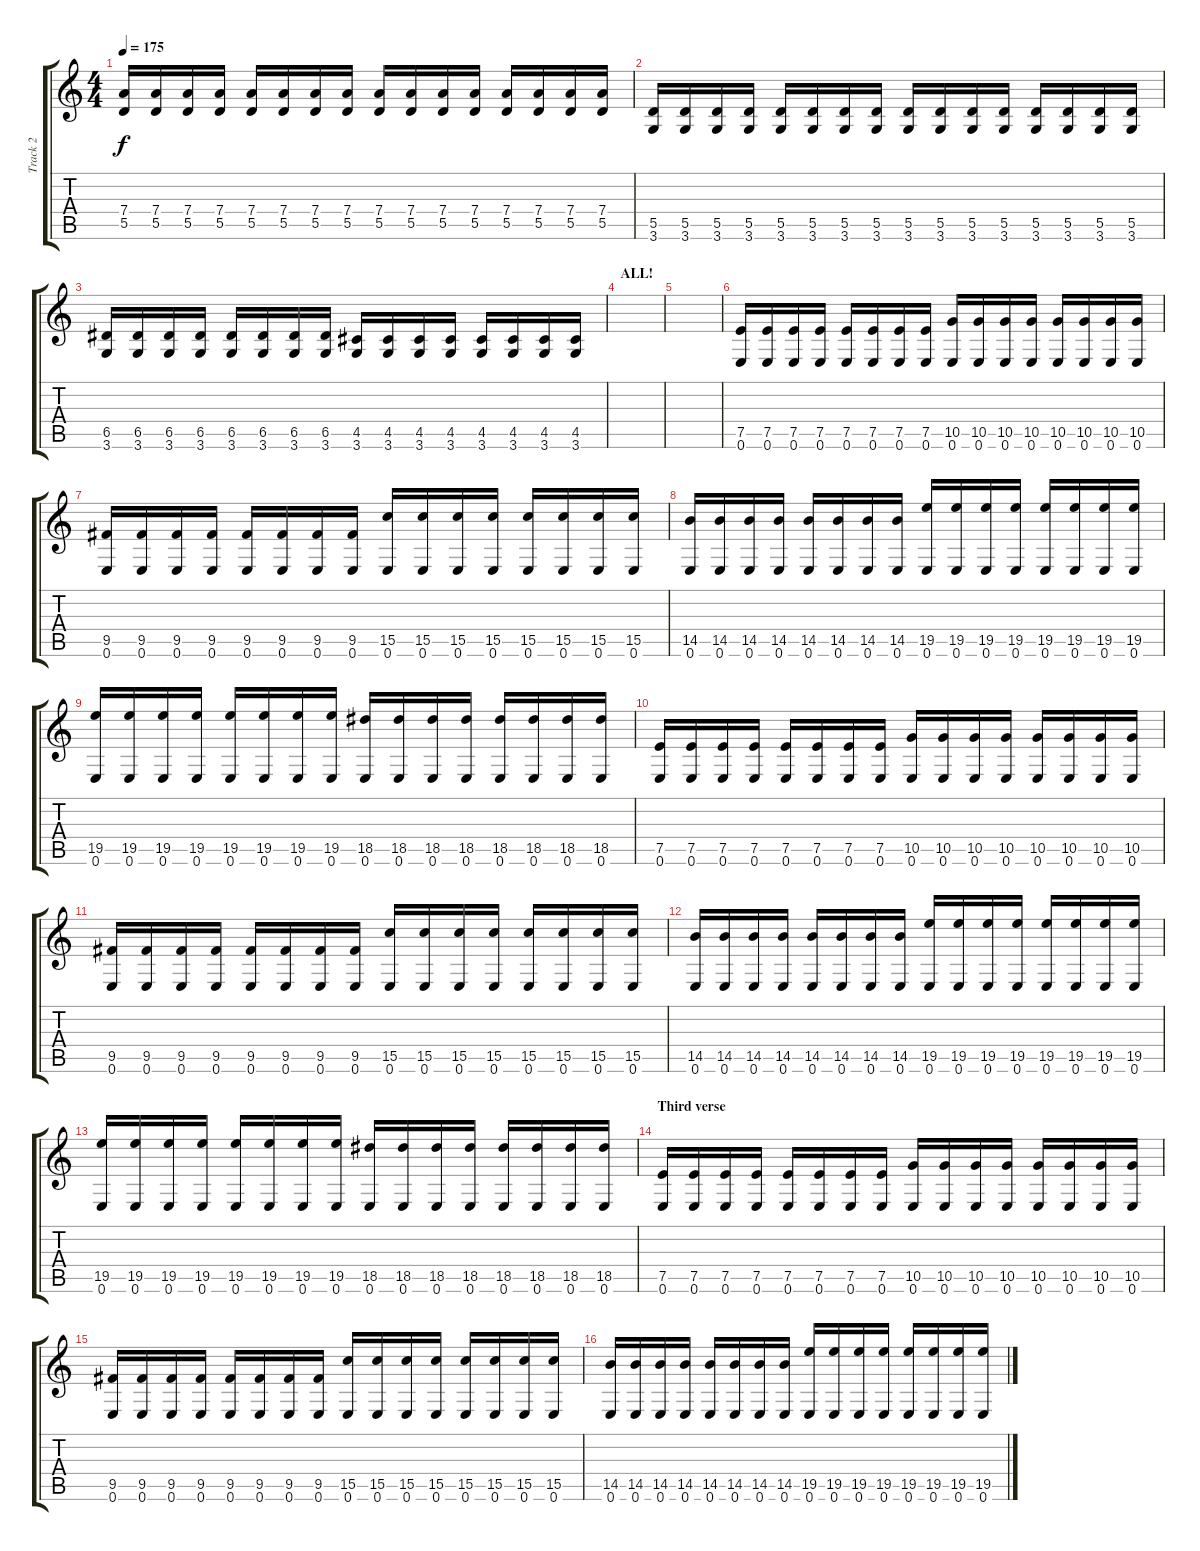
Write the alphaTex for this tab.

\track ("Track 2" "Track 2") {instrument distortionguitar}
\staff {score tabs}
\tuning (E4 B3 G3 D3 A2 E2) {hide}
\ts (4 4)
\tempo 175
\clef g2
\ks c
(7.4 5.5).16{dy f} (7.4 5.5).16 (7.4 5.5).16 (7.4 5.5).16 (7.4 5.5).16 (7.4 5.5).16 (7.4 5.5).16 (7.4 5.5).16 (7.4 5.5).16 (7.4 5.5).16 (7.4 5.5).16 (7.4 5.5).16 (7.4 5.5).16 (7.4 5.5).16 (7.4 5.5).16 (7.4 5.5).16 |
(5.5 3.6).16 (5.5 3.6).16 (5.5 3.6).16 (5.5 3.6).16 (5.5 3.6).16 (5.5 3.6).16 (5.5 3.6).16 (5.5 3.6).16 (5.5 3.6).16 (5.5 3.6).16 (5.5 3.6).16 (5.5 3.6).16 (5.5 3.6).16 (5.5 3.6).16 (5.5 3.6).16 (5.5 3.6).16 |
(6.5 3.6).16 (6.5 3.6).16 (6.5 3.6).16 (6.5 3.6).16 (6.5 3.6).16 (6.5 3.6).16 (6.5 3.6).16 (6.5 3.6).16 (4.5 3.6).16 (4.5 3.6).16 (4.5 3.6).16 (4.5 3.6).16 (4.5 3.6).16 (4.5 3.6).16 (4.5 3.6).16 (4.5 3.6).16 |
\section ("" "ALL!")
|
|
(7.5 0.6).16 (7.5 0.6).16 (7.5 0.6).16 (7.5 0.6).16 (7.5 0.6).16 (7.5 0.6).16 (7.5 0.6).16 (7.5 0.6).16 (10.5 0.6).16 (10.5 0.6).16 (10.5 0.6).16 (10.5 0.6).16 (10.5 0.6).16 (10.5 0.6).16 (10.5 0.6).16 (10.5 0.6).16 |
(9.5 0.6).16 (9.5 0.6).16 (9.5 0.6).16 (9.5 0.6).16 (9.5 0.6).16 (9.5 0.6).16 (9.5 0.6).16 (9.5 0.6).16 (15.5 0.6).16 (15.5 0.6).16 (15.5 0.6).16 (15.5 0.6).16 (15.5 0.6).16 (15.5 0.6).16 (15.5 0.6).16 (15.5 0.6).16 |
(14.5 0.6).16 (14.5 0.6).16 (14.5 0.6).16 (14.5 0.6).16 (14.5 0.6).16 (14.5 0.6).16 (14.5 0.6).16 (14.5 0.6).16 (19.5 0.6).16 (19.5 0.6).16 (19.5 0.6).16 (19.5 0.6).16 (19.5 0.6).16 (19.5 0.6).16 (19.5 0.6).16 (19.5 0.6).16 |
(19.5 0.6).16 (19.5 0.6).16 (19.5 0.6).16 (19.5 0.6).16 (19.5 0.6).16 (19.5 0.6).16 (19.5 0.6).16 (19.5 0.6).16 (18.5 0.6).16 (18.5 0.6).16 (18.5 0.6).16 (18.5 0.6).16 (18.5 0.6).16 (18.5 0.6).16 (18.5 0.6).16 (18.5 0.6).16 |
(7.5 0.6).16 (7.5 0.6).16 (7.5 0.6).16 (7.5 0.6).16 (7.5 0.6).16 (7.5 0.6).16 (7.5 0.6).16 (7.5 0.6).16 (10.5 0.6).16 (10.5 0.6).16 (10.5 0.6).16 (10.5 0.6).16 (10.5 0.6).16 (10.5 0.6).16 (10.5 0.6).16 (10.5 0.6).16 |
(9.5 0.6).16 (9.5 0.6).16 (9.5 0.6).16 (9.5 0.6).16 (9.5 0.6).16 (9.5 0.6).16 (9.5 0.6).16 (9.5 0.6).16 (15.5 0.6).16 (15.5 0.6).16 (15.5 0.6).16 (15.5 0.6).16 (15.5 0.6).16 (15.5 0.6).16 (15.5 0.6).16 (15.5 0.6).16 |
(14.5 0.6).16 (14.5 0.6).16 (14.5 0.6).16 (14.5 0.6).16 (14.5 0.6).16 (14.5 0.6).16 (14.5 0.6).16 (14.5 0.6).16 (19.5 0.6).16 (19.5 0.6).16 (19.5 0.6).16 (19.5 0.6).16 (19.5 0.6).16 (19.5 0.6).16 (19.5 0.6).16 (19.5 0.6).16 |
(19.5 0.6).16 (19.5 0.6).16 (19.5 0.6).16 (19.5 0.6).16 (19.5 0.6).16 (19.5 0.6).16 (19.5 0.6).16 (19.5 0.6).16 (18.5 0.6).16 (18.5 0.6).16 (18.5 0.6).16 (18.5 0.6).16 (18.5 0.6).16 (18.5 0.6).16 (18.5 0.6).16 (18.5 0.6).16 |
\section ("" "Third verse")
(7.5 0.6).16 (7.5 0.6).16 (7.5 0.6).16 (7.5 0.6).16 (7.5 0.6).16 (7.5 0.6).16 (7.5 0.6).16 (7.5 0.6).16 (10.5 0.6).16 (10.5 0.6).16 (10.5 0.6).16 (10.5 0.6).16 (10.5 0.6).16 (10.5 0.6).16 (10.5 0.6).16 (10.5 0.6).16 |
(9.5 0.6).16 (9.5 0.6).16 (9.5 0.6).16 (9.5 0.6).16 (9.5 0.6).16 (9.5 0.6).16 (9.5 0.6).16 (9.5 0.6).16 (15.5 0.6).16 (15.5 0.6).16 (15.5 0.6).16 (15.5 0.6).16 (15.5 0.6).16 (15.5 0.6).16 (15.5 0.6).16 (15.5 0.6).16 |
(14.5 0.6).16 (14.5 0.6).16 (14.5 0.6).16 (14.5 0.6).16 (14.5 0.6).16 (14.5 0.6).16 (14.5 0.6).16 (14.5 0.6).16 (19.5 0.6).16 (19.5 0.6).16 (19.5 0.6).16 (19.5 0.6).16 (19.5 0.6).16 (19.5 0.6).16 (19.5 0.6).16 (19.5 0.6).16
